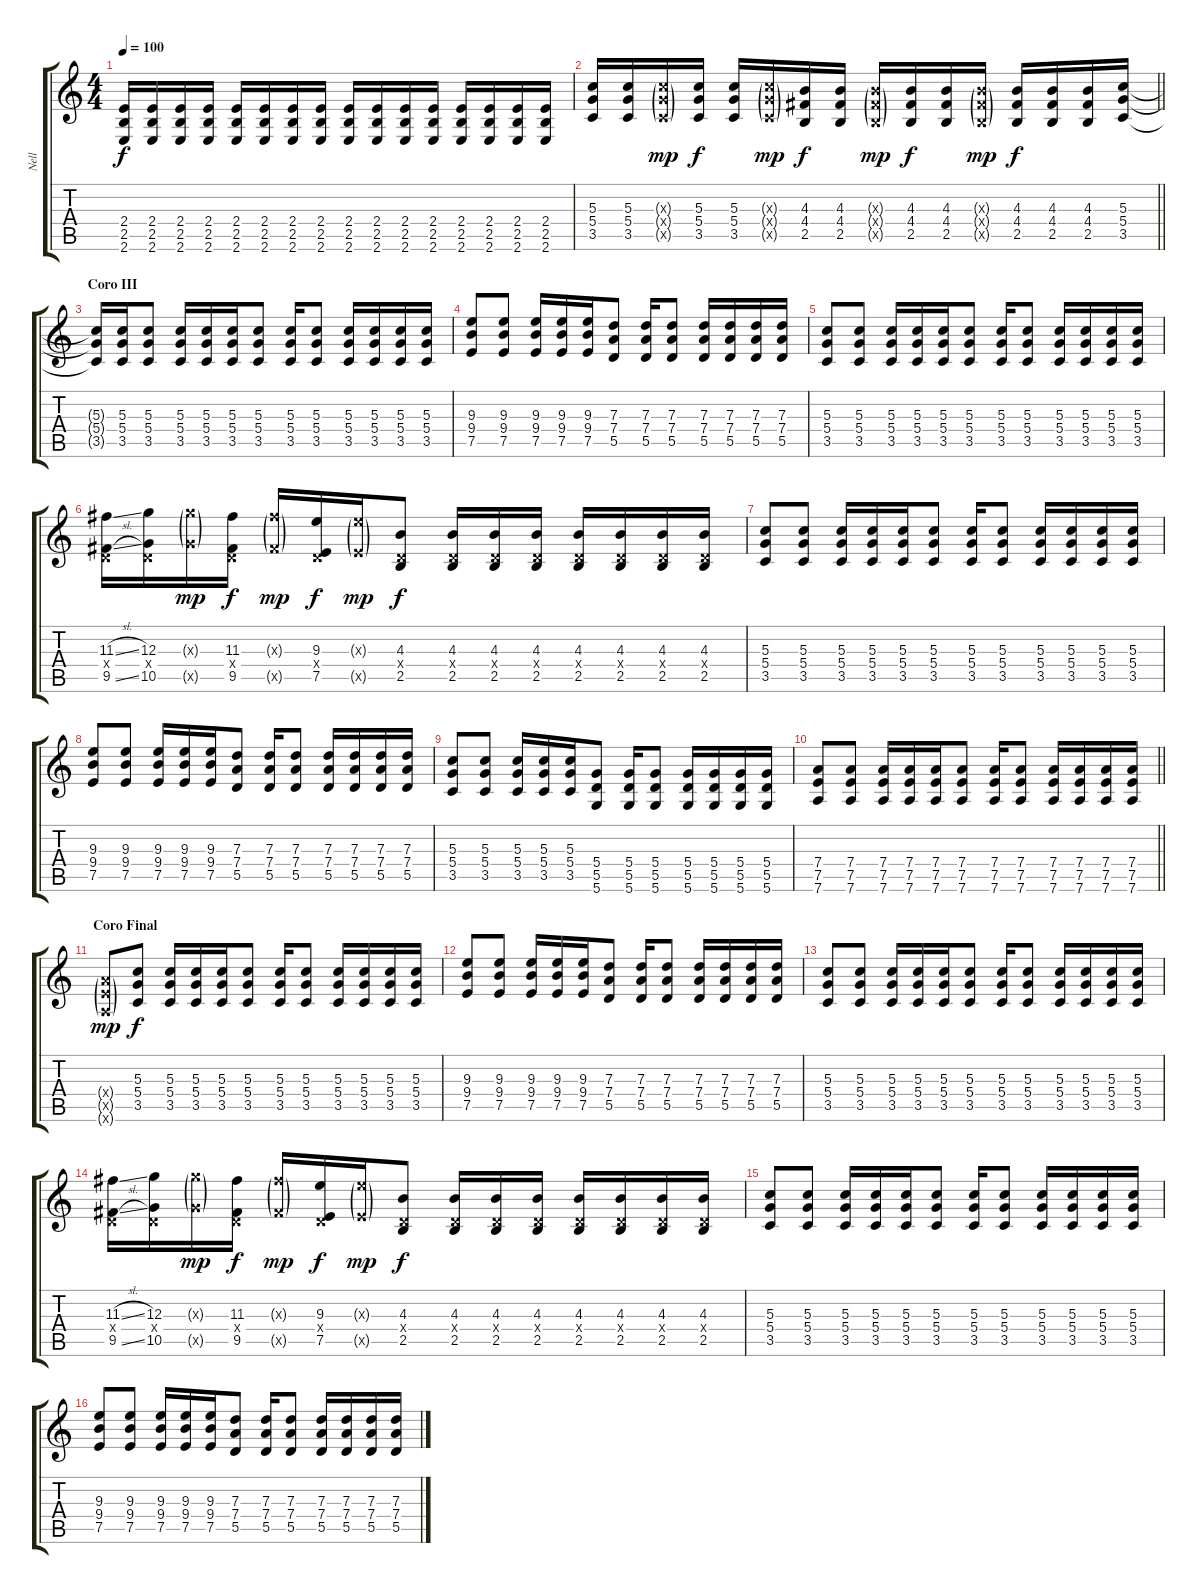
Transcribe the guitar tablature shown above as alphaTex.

\track ("Nell" "Nell") {instrument distortionguitar}
\staff {score tabs}
\tuning (E4 B3 G3 D3 A2 D2) {hide}
\ts (4 4)
\tempo 100
\clef g2
\ks c
(2.4 2.5 2.6).16{dy f} (2.4 2.5 2.6).16 (2.4 2.5 2.6).16 (2.4 2.5 2.6).16 (2.4 2.5 2.6).16 (2.4 2.5 2.6).16 (2.4 2.5 2.6).16 (2.4 2.5 2.6).16 (2.4 2.5 2.6).16 (2.4 2.5 2.6).16 (2.4 2.5 2.6).16 (2.4 2.5 2.6).16 (2.4 2.5 2.6).16 (2.4 2.5 2.6).16 (2.4 2.5 2.6).16 (2.4 2.5 2.6).16 |
\barLineRight lightlight
(5.3 5.4 3.5).16 (5.3 5.4 3.5).16 (5.3{g x} 5.4{g x} 3.5{g x}).16{dy mp} (5.3 5.4 3.5).16{dy f} (5.3 5.4 3.5).16 (5.3{g x} 5.4{g x} 3.5{g x}).16{dy mp} (4.3 4.4 2.5).16{dy f} (4.3 4.4 2.5).16 (4.3{g x} 4.4{g x} 2.5{g x}).16{dy mp} (4.3 4.4 2.5).16{dy f} (4.3 4.4 2.5).16 (4.3{g x} 4.4{g x} 2.5{g x}).16{dy mp} (4.3 4.4 2.5).16{dy f} (4.3 4.4 2.5).16 (4.3 4.4 2.5).16 (5.3 5.4 3.5).16 |
\section ("" "Coro III")
(5.3{t} 5.4{t} 3.5{t}).16 (5.3 5.4 3.5).16 (5.3 5.4 3.5).8 (5.3 5.4 3.5).16 (5.3 5.4 3.5).16 (5.3 5.4 3.5).16 (5.3 5.4 3.5).8 (5.3 5.4 3.5).16 (5.3 5.4 3.5).8 (5.3 5.4 3.5).16 (5.3 5.4 3.5).16 (5.3 5.4 3.5).16 (5.3 5.4 3.5).16 |
(9.3 9.4 7.5).8 (9.3 9.4 7.5).8 (9.3 9.4 7.5).16 (9.3 9.4 7.5).16 (9.3 9.4 7.5).16 (7.3 7.4 5.5).8 (7.3 7.4 5.5).16 (7.3 7.4 5.5).8 (7.3 7.4 5.5).16 (7.3 7.4 5.5).16 (7.3 7.4 5.5).16 (7.3 7.4 5.5).16 |
(5.3 5.4 3.5).8 (5.3 5.4 3.5).8 (5.3 5.4 3.5).16 (5.3 5.4 3.5).16 (5.3 5.4 3.5).16 (5.3 5.4 3.5).8 (5.3 5.4 3.5).16 (5.3 5.4 3.5).8 (5.3 5.4 3.5).16 (5.3 5.4 3.5).16 (5.3 5.4 3.5).16 (5.3 5.4 3.5).16 |
(11.3{sl} 0.4{x} 9.5{sl}).16 (12.3 0.4{x} 10.5).16 (12.3{g x} 10.5{g x}).16{dy mp} (11.3 0.4{x} 9.5).16{dy f} (11.3{g x} 9.5{g x}).16{dy mp} (9.3 0.4{x} 7.5).16{dy f} (9.3{g x} 7.5{g x}).16{dy mp} (4.3 0.4{x} 2.5).8{dy f} (4.3 0.4{x} 2.5).16 (4.3 0.4{x} 2.5).16 (4.3 0.4{x} 2.5).16 (4.3 0.4{x} 2.5).16 (4.3 0.4{x} 2.5).16 (4.3 0.4{x} 2.5).16 (4.3 0.4{x} 2.5).16 |
(5.3 5.4 3.5).8 (5.3 5.4 3.5).8 (5.3 5.4 3.5).16 (5.3 5.4 3.5).16 (5.3 5.4 3.5).16 (5.3 5.4 3.5).8 (5.3 5.4 3.5).16 (5.3 5.4 3.5).8 (5.3 5.4 3.5).16 (5.3 5.4 3.5).16 (5.3 5.4 3.5).16 (5.3 5.4 3.5).16 |
(9.3 9.4 7.5).8 (9.3 9.4 7.5).8 (9.3 9.4 7.5).16 (9.3 9.4 7.5).16 (9.3 9.4 7.5).16 (7.3 7.4 5.5).8 (7.3 7.4 5.5).16 (7.3 7.4 5.5).8 (7.3 7.4 5.5).16 (7.3 7.4 5.5).16 (7.3 7.4 5.5).16 (7.3 7.4 5.5).16 |
(5.3 5.4 3.5).8 (5.3 5.4 3.5).8 (5.3 5.4 3.5).16 (5.3 5.4 3.5).16 (5.3 5.4 3.5).16 (5.4 5.5 5.6).8 (5.4 5.5 5.6).16 (5.4 5.5 5.6).8 (5.4 5.5 5.6).16 (5.4 5.5 5.6).16 (5.4 5.5 5.6).16 (5.4 5.5 5.6).16 |
\barLineRight lightlight
(7.4 7.5 7.6).8 (7.4 7.5 7.6).8 (7.4 7.5 7.6).16 (7.4 7.5 7.6).16 (7.4 7.5 7.6).16 (7.4 7.5 7.6).8 (7.4 7.5 7.6).16 (7.4 7.5 7.6).8 (7.4 7.5 7.6).16 (7.4 7.5 7.6).16 (7.4 7.5 7.6).16 (7.4 7.5 7.6).16 |
\section ("" "Coro Final")
(7.4{g x} 7.5{g x} 7.6{g x}).8{dy mp} (5.3 5.4 3.5).8{dy f} (5.3 5.4 3.5).16 (5.3 5.4 3.5).16 (5.3 5.4 3.5).16 (5.3 5.4 3.5).8 (5.3 5.4 3.5).16 (5.3 5.4 3.5).8 (5.3 5.4 3.5).16 (5.3 5.4 3.5).16 (5.3 5.4 3.5).16 (5.3 5.4 3.5).16 |
(9.3 9.4 7.5).8 (9.3 9.4 7.5).8 (9.3 9.4 7.5).16 (9.3 9.4 7.5).16 (9.3 9.4 7.5).16 (7.3 7.4 5.5).8 (7.3 7.4 5.5).16 (7.3 7.4 5.5).8 (7.3 7.4 5.5).16 (7.3 7.4 5.5).16 (7.3 7.4 5.5).16 (7.3 7.4 5.5).16 |
(5.3 5.4 3.5).8 (5.3 5.4 3.5).8 (5.3 5.4 3.5).16 (5.3 5.4 3.5).16 (5.3 5.4 3.5).16 (5.3 5.4 3.5).8 (5.3 5.4 3.5).16 (5.3 5.4 3.5).8 (5.3 5.4 3.5).16 (5.3 5.4 3.5).16 (5.3 5.4 3.5).16 (5.3 5.4 3.5).16 |
(11.3{sl} 0.4{x} 9.5{sl}).16 (12.3 0.4{x} 10.5).16 (12.3{g x} 10.5{g x}).16{dy mp} (11.3 0.4{x} 9.5).16{dy f} (11.3{g x} 9.5{g x}).16{dy mp} (9.3 0.4{x} 7.5).16{dy f} (9.3{g x} 7.5{g x}).16{dy mp} (4.3 0.4{x} 2.5).8{dy f} (4.3 0.4{x} 2.5).16 (4.3 0.4{x} 2.5).16 (4.3 0.4{x} 2.5).16 (4.3 0.4{x} 2.5).16 (4.3 0.4{x} 2.5).16 (4.3 0.4{x} 2.5).16 (4.3 0.4{x} 2.5).16 |
(5.3 5.4 3.5).8 (5.3 5.4 3.5).8 (5.3 5.4 3.5).16 (5.3 5.4 3.5).16 (5.3 5.4 3.5).16 (5.3 5.4 3.5).8 (5.3 5.4 3.5).16 (5.3 5.4 3.5).8 (5.3 5.4 3.5).16 (5.3 5.4 3.5).16 (5.3 5.4 3.5).16 (5.3 5.4 3.5).16 |
(9.3 9.4 7.5).8 (9.3 9.4 7.5).8 (9.3 9.4 7.5).16 (9.3 9.4 7.5).16 (9.3 9.4 7.5).16 (7.3 7.4 5.5).8 (7.3 7.4 5.5).16 (7.3 7.4 5.5).8 (7.3 7.4 5.5).16 (7.3 7.4 5.5).16 (7.3 7.4 5.5).16 (7.3 7.4 5.5).16
